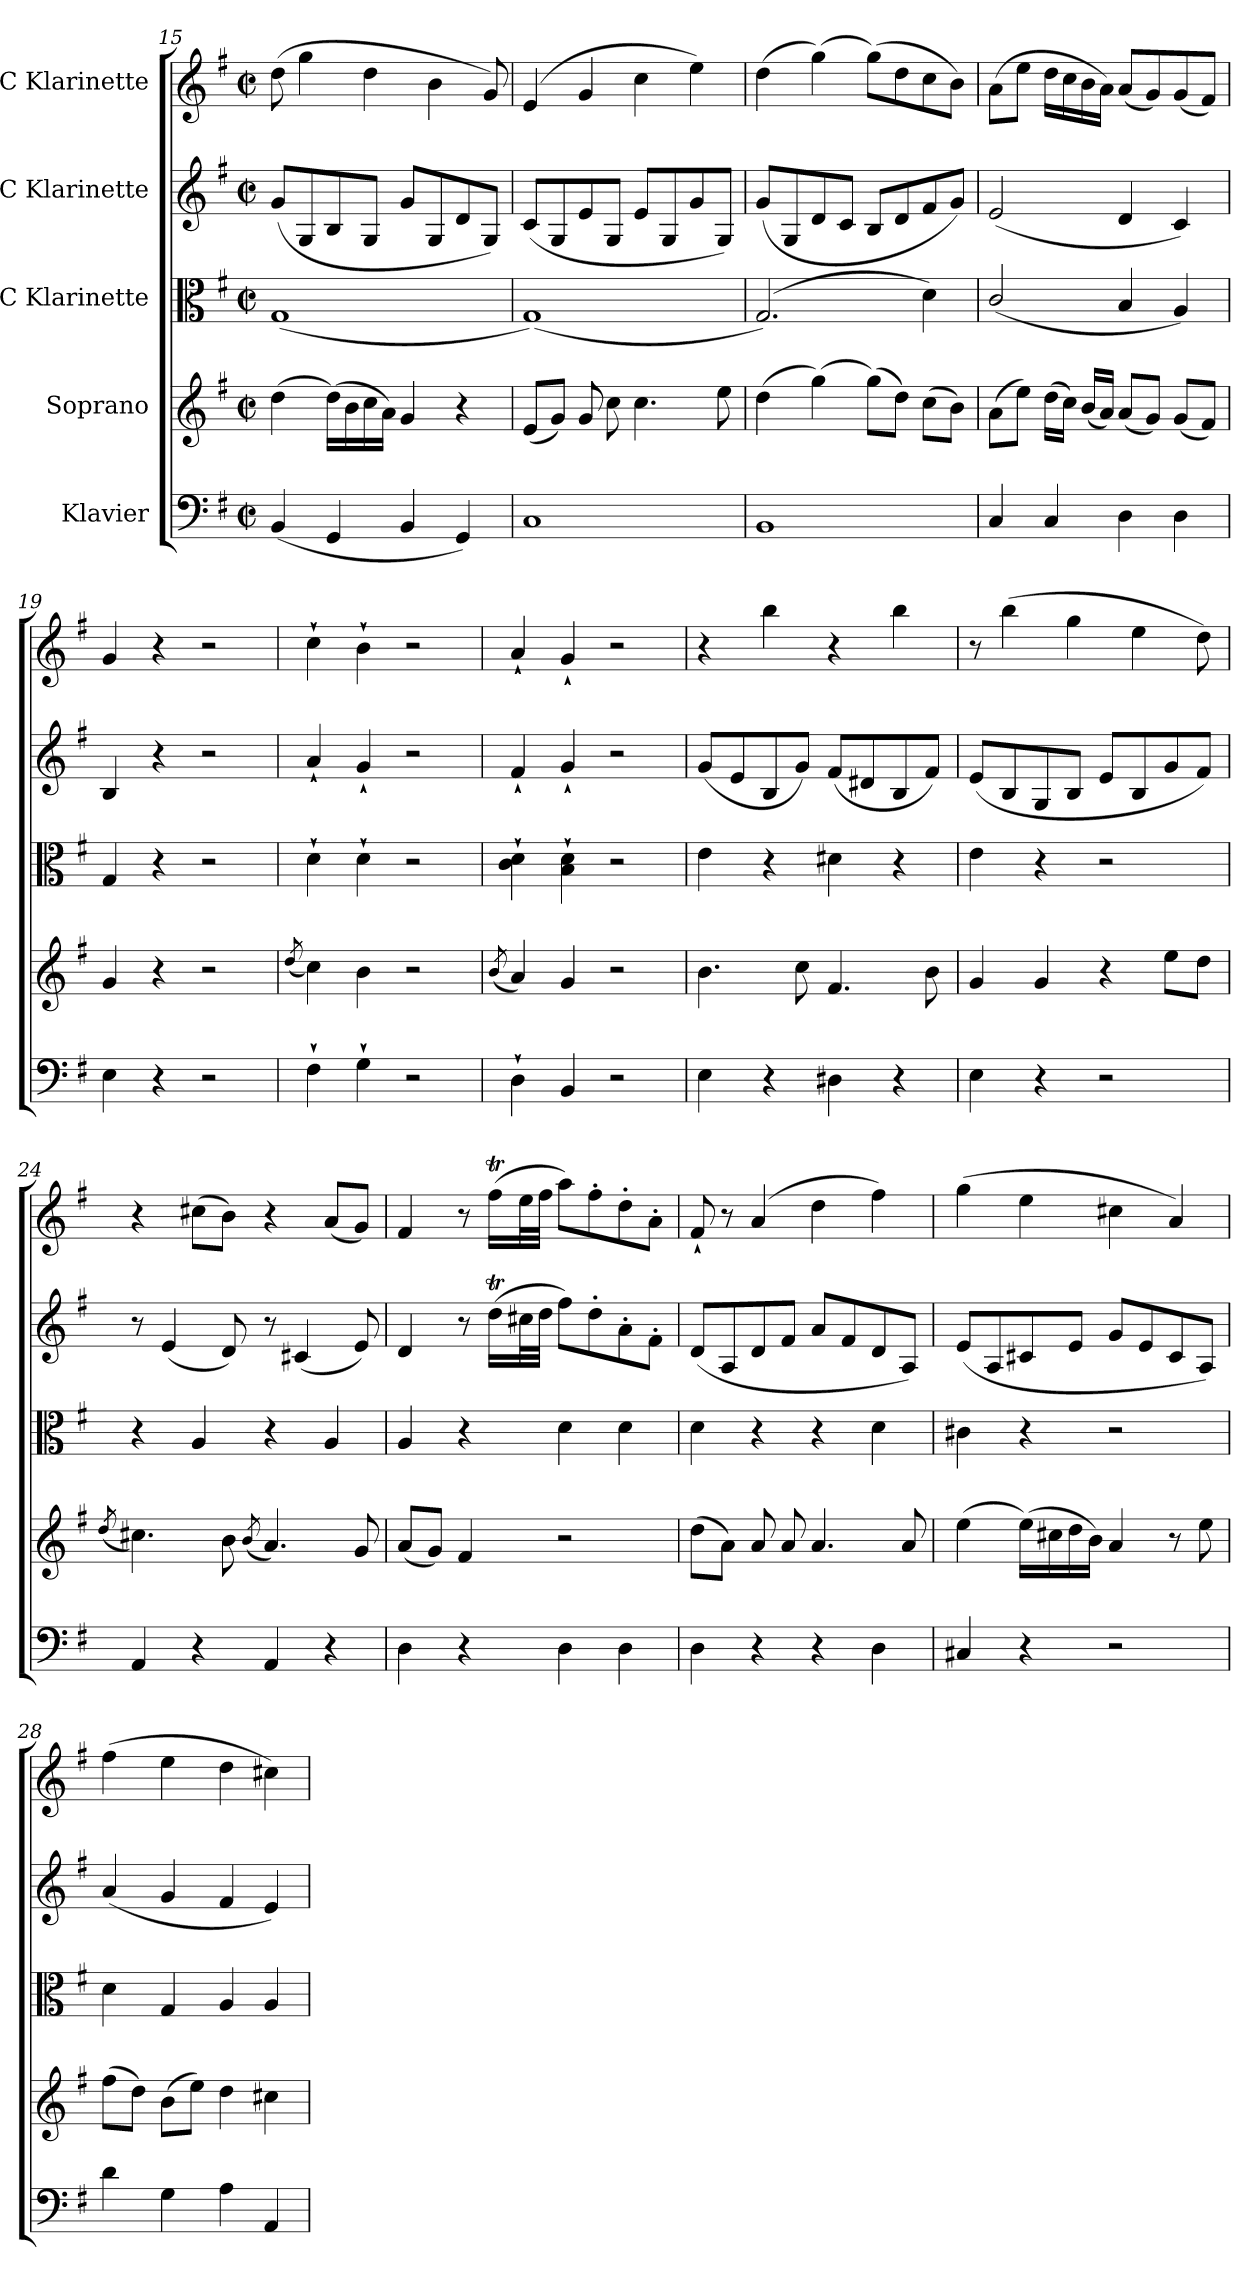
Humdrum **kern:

**kern	**kern	**kern	**kern	**kern
*part5	*part4	*part3	*part2	*part1
*staff5	*staff4	*staff3	*staff2	*staff1
*I"Klavier	*I"Soprano	*I"C Klarinette	*I"C Klarinette	*I"C Klarinette
*clefF4	*clefG2	*clefC3	*clefG2	*clefG2
*k[f#]	*k[f#]	*k[f#]	*k[f#]	*k[f#]
*M4/4	*M4/4	*M4/4	*M4/4	*M4/4
*met(c|)	*met(c|)	*met(c|)	*met(c|)	*met(c|)
=15	=15	=15	=15	=15
(<4BB/	(>4dd\	(<1G	(<8g/L	(>8dd\
.	.	.	8G/	4gg\
4GG/	(>16dd\LL)	.	8B/	.
.	16b\	.	.	.
.	16cc\	.	8G/J	4dd\
.	16a\JJ)	.	.	.
4BB/	4g/	.	8g/L	.
.	.	.	8G/	4b\
4GG/)	4r	.	8d/	.
.	.	.	8G/J)	8g/)
!!LO:LB:g=z
=16	=16	=16	=16	=16
1C	(<8e/L	(<1G)	(<8c/L	(>4e/
.	8g/J)	.	8G/	.
.	8g/	.	8e/	4g/
.	8cc\	.	8G/J	.
.	4.cc\	.	8e/L	4cc\
.	.	.	8G/	.
.	.	.	8g/	4ee\)
.	8ee\	.	8G/J)	.
=17	=17	=17	=17	=17
1BB	(>4dd\	(>2.G/)	(<8g/L	(>4dd\
.	.	.	8G/	.
.	(>4gg\)	.	8d/	(>4gg\)
.	.	.	8c/J	.
.	(>8gg\L)	.	8B/L	(>8gg\L)
.	8dd\J)	.	8d/	8dd\
.	(>8cc\L	4d\)	8f#/	8cc\
.	8b\J)	.	8g/J)	8b\J)
=18	=18	=18	=18	=18
4C/	(>8a\L	(<2c/	(<2e/	(>8a\L
.	8ee\J)	.	.	8ee\J
4C/	(>16dd\LL	.	.	16dd\LL
.	16cc\JJ)	.	.	16cc\
.	(<16b/LL	.	.	16b\
.	16a/JJ)	.	.	16a\JJ)
4D\	(<8a/L	4B/	4d/	(<8a/L
.	8g/J)	.	.	8g/)
4D\	(<8g/L	4A/)	4c/)	(<8g/
.	8f#/J)	.	.	8f#/J)
=19	=19	=19	=19	=19
4E\	4g/	4G/	4B/	4g/
4r	4r	4r	4r	4r
2r	2r	2r	2r	2r
=20	=20	=20	=20	=20
.	(<8qdd/	.	.	.
4F#`\	4cc\)	4d`\	4a`/	4cc`\
4G`\	4b\	4d`\	4g`/	4b`\
2r	2r	2r	2r	2r
=21	=21	=21	=21	=21
.	(<8qb/	.	.	.
4D`\	4a/)	4c\` 4d\`	4f#`/	4a`/
4BB/	4g/	4B\` 4d\`	4g`/	4g`/
2r	2r	2r	2r	2r
!!LO:PB:g=z
=22	=22	=22	=22	=22
4E\	4.b\	4e\	(<8g/L	4r
.	.	.	8e/	.
4r	.	4r	8B/	4bb\
.	8cc\	.	8g/J)	.
4D#X\	4.f#/	4d#X\	(<8f#/L	4r
.	.	.	8d#X/	.
4r	.	4r	8B/	4bb\
.	8b\	.	8f#/J)	.
=23	=23	=23	=23	=23
4E\	4g/	4e\	(<8e/L	8r
.	.	.	8B/	(>4bb\
4r	4g/	4r	8G/	.
.	.	.	8B/J	4gg\
2r	4r	2r	8e/L	.
.	.	.	8B/	4ee\
.	8ee\L	.	8g/	.
.	8dd\J	.	8f#/J)	8dd\)
=24	=24	=24	=24	=24
.	(<8qdd/	.	.	.
4AA/	4.cc#X\)	4r	8r	4r
.	.	.	(<4e/	.
4r	.	4A/	.	(>8cc#X\L
.	8b\	.	8d/)	8b\J)
.	(<8qb/	.	.	.
4AA/	4.a/)	4r	8r	4r
.	.	.	(<4c#X/	.
4r	.	4A/	.	(<8a/L
.	8g/	.	8e/)	8g/J)
=25	=25	=25	=25	=25
4D\	(<8a/L	4A/	4d/	4f#/
.	8g/J)	.	.	.
4r	4f#/	4r	8r	8r
.	.	.	(>16ddT\LL	(>16ff#t\LL
.	.	.	32cc#X\L	32ee\L
.	.	.	32dd\JJJ	32ff#\JJJ
4D\	2r	4d\	8ff#\L)	8aa\L)
.	.	.	8dd'\	8ff#'\
4D\	.	4d\	8a'\	8dd'\
.	.	.	8f#'\J	8a'\J
!!LO:LB:g=z
=26	=26	=26	=26	=26
4D\	(>8dd\L	4d\	(<8d/L	8f#`/
.	8a\J)	.	8A/	8r
4r	8a/	4r	8d/	(>4a/
.	8a/	.	8f#/J	.
4r	4.a/	4r	8a/L	4dd\
.	.	.	8f#/	.
4D\	.	4d\	8d/	4ff#\)
.	8a/	.	8A/J)	.
=27	=27	=27	=27	=27
4C#X/	(>4ee\	4c#X\	(<8e/L	(>4gg\
.	.	.	8A/	.
4r	(>16ee\LL)	4r	8c#X/	4ee\
.	16cc#X\	.	.	.
.	16dd\	.	8e/J	.
.	16b\JJ)	.	.	.
2r	4a/	2r	8g/L	4cc#X\
.	.	.	8e/	.
.	8r	.	8c#/	4a/)
.	8ee\	.	8A/J)	.
=28	=28	=28	=28	=28
4d\	(>8ff#\L	4d\	(<4a/	(>4ff#\
.	8dd\J)	.	.	.
4G\	(>8b\L	4G/	4g/	4ee\
.	8ee\J)	.	.	.
4A\	4dd\	4A/	4f#/	4dd\
4AA/	4cc#X\	4A/	4e/)	4cc#X\)
=	=	=	=	=
*-	*-	*-	*-	*-
